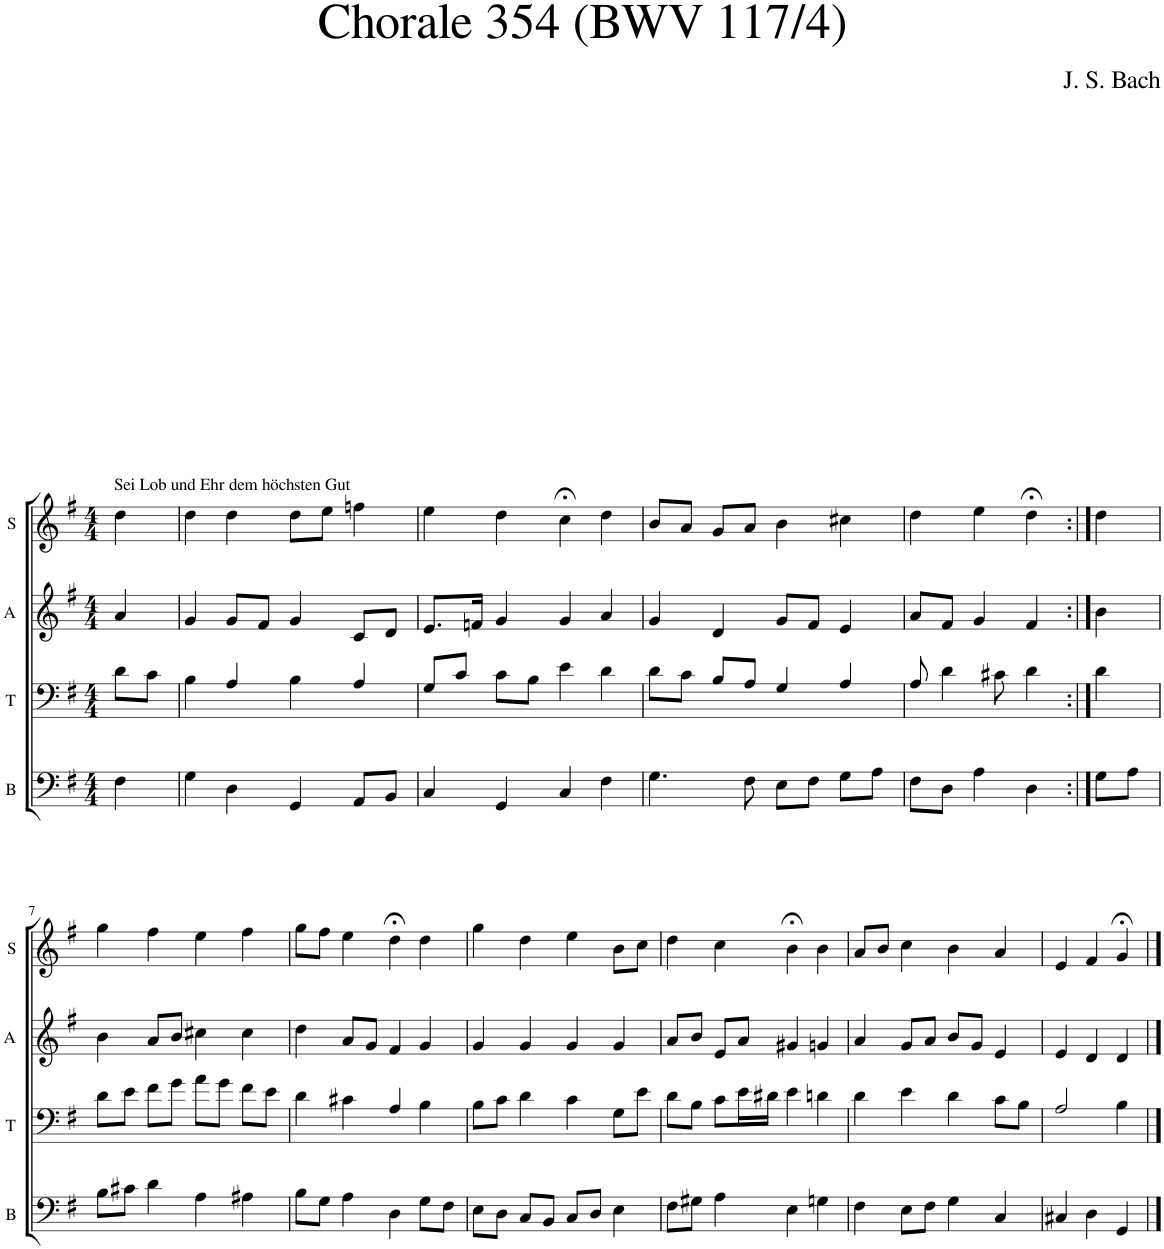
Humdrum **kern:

**kern	**kern	**kern	**kern
*part4	*part3	*part2	*part1
*staff4	*staff3	*staff2	*staff1
*I"B	*I"T	*I"A	*I"S
*I'B	*I'T	*I'A	*I'S
*clefF4	*clefF4	*clefG2	*clefG2
*k[f#]	*k[f#]	*k[f#]	*k[f#]
*M4/4	*M4/4	*M4/4	*M4/4
=1	=1	=1	=1
!	!	!	!LO:TX:a:t=Sei Lob und Ehr dem höchsten Gut
4F#\	8d\L	4a/	4dd\
.	8c\J	.	.
=2	=2	=2	=2
4G\	4B\	4g/	4dd\
4D\	4A/	8g/L	4dd\
.	.	8f#/J	.
4GG/	4B\	4g/	8dd\L
.	.	.	8ee\J
8AA/L	4A/	8c/L	4ffn\
8BB/J	.	8d/J	.
=3	=3	=3	=3
4C/	8G/L	8.e/L	4ee\
.	8c/J	.	.
.	.	16fn/Jk	.
4GG/	8c\L	4g/	4dd\
.	8B\J	.	.
4C/	4e\	4g/	4cc;<\
4F#\	4d\	4a/	4dd\
=4	=4	=4	=4
4.G\	8d\L	4g/	8b/L
.	8c\J	.	8a/J
.	8B/L	4d/	8g/L
8F#\	8A/J	.	8a/J
8E\L	4G/	8g/L	4b\
8F#\J	.	8f#/J	.
8G\L	4A/	4e/	4cc#X\
8A\J	.	.	.
=5	=5	=5	=5
8F#\L	8A/	8a/L	4dd\
8D\J	4d\	8f#/J	.
4A\	.	4g/	4ee\
.	8c#X\	.	.
4D\	4d\	4f#/	4dd;<\
=6:|!	=6:|!	=6:|!	=6:|!
8G\L	4d\	4b\	4dd\
8A\J	.	.	.
!!LO:LB:g=z
=7	=7	=7	=7
8B\L	8d\L	4b\	4gg\
8c#X\J	8e\J	.	.
4d\	8f#\L	8a/L	4ff#\
.	8g\J	8b/J	.
4A\	8a\L	4cc#X\	4ee\
.	8g\J	.	.
4A#X\	8f#\L	4cc#\	4ff#\
.	8e\J	.	.
=8	=8	=8	=8
8B\L	4d\	4dd\	8gg\L
8G\J	.	.	8ff#\J
4A\	4c#X\	8a/L	4ee\
.	.	8g/J	.
4D\	4A/	4f#/	4dd;<\
8G\L	4B\	4g/	4dd\
8F#\J	.	.	.
=9	=9	=9	=9
8E\L	8B\L	4g/	4gg\
8D\J	8c\J	.	.
8C/L	4d\	4g/	4dd\
8BB/J	.	.	.
8C/L	4c\	4g/	4ee\
8D/J	.	.	.
4E\	8G\L	4g/	8b\L
.	8e\J	.	8cc\J
=10	=10	=10	=10
8F#\L	8d\L	8a/L	4dd\
8G#X\J	8B\J	8b/J	.
4A\	8c\L	8e/L	4cc\
.	16e\L	8a/J	.
.	16d#X\JJ	.	.
4E\	4e\	4g#X/	4b;<\
4Gn\	4dn\	4gn/	4b\
=11	=11	=11	=11
4F#\	4d\	4a/	8a/L
.	.	.	8b/J
8E\L	4e\	8g/L	4cc\
8F#\J	.	8a/J	.
4G\	4d\	8b/L	4b\
.	.	8g/J	.
4C/	8c\L	4e/	4a/
.	8B\J	.	.
=12	=12	=12	=12
4C#X/	2A/	4e/	4e/
4D\	.	4d/	4f#/
4GG/	4B\	4d/	4g;</
==	==	==	==
*-	*-	*-	*-
